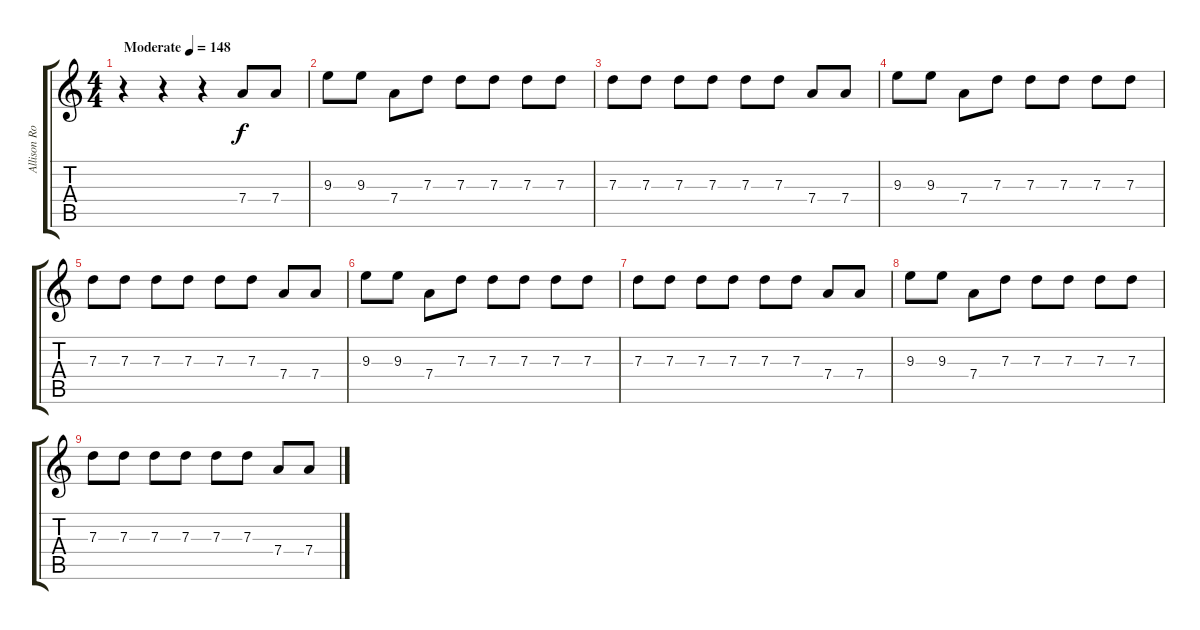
\track ("Allison Robertson (lead)" "Allison Ro") {instrument distortionguitar}
\staff {score tabs}
\tuning (E4 B3 G3 D3 A2 E2) {hide}
\ts (4 4)
\tempo (148 "Moderate")
\clef g2
\ks c
r.4{dy f instrument distortionguitar} r.4 r.4 7.4.8 7.4.8 |
9.3.8 9.3.8 7.4.8 7.3.8 7.3.8 7.3.8 7.3.8 7.3.8 |
7.3.8 7.3.8 7.3.8 7.3.8 7.3.8 7.3.8 7.4.8 7.4.8 |
9.3.8 9.3.8 7.4.8 7.3.8 7.3.8 7.3.8 7.3.8 7.3.8 |
7.3.8 7.3.8 7.3.8 7.3.8 7.3.8 7.3.8 7.4.8 7.4.8 |
9.3.8 9.3.8 7.4.8 7.3.8 7.3.8 7.3.8 7.3.8 7.3.8 |
7.3.8 7.3.8 7.3.8 7.3.8 7.3.8 7.3.8 7.4.8 7.4.8 |
9.3.8 9.3.8 7.4.8 7.3.8 7.3.8 7.3.8 7.3.8 7.3.8 |
7.3.8 7.3.8 7.3.8 7.3.8 7.3.8 7.3.8 7.4.8 7.4.8
